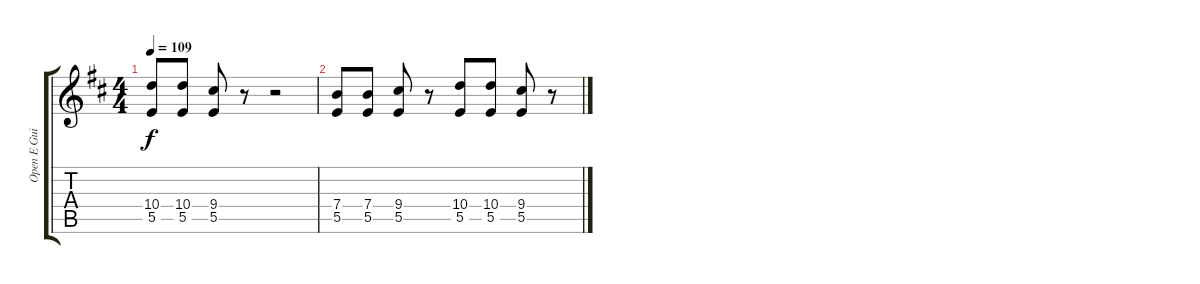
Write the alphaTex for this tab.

\track ("Open E Guitar" "Open E Gui") {instrument distortionguitar}
\staff {score tabs}
\tuning (E4 B3 Ab3 E3 B2 E2) {hide}
\ts (4 4)
\tempo 109
\clef g2
\ks d
(10.4 5.5).8{dy f} (10.4 5.5).8 (9.4 5.5).8 r.8 r.2 |
(7.4 5.5).8 (7.4 5.5).8 (9.4 5.5).8 r.8 (10.4 5.5).8 (10.4 5.5).8 (9.4 5.5).8 r.8
